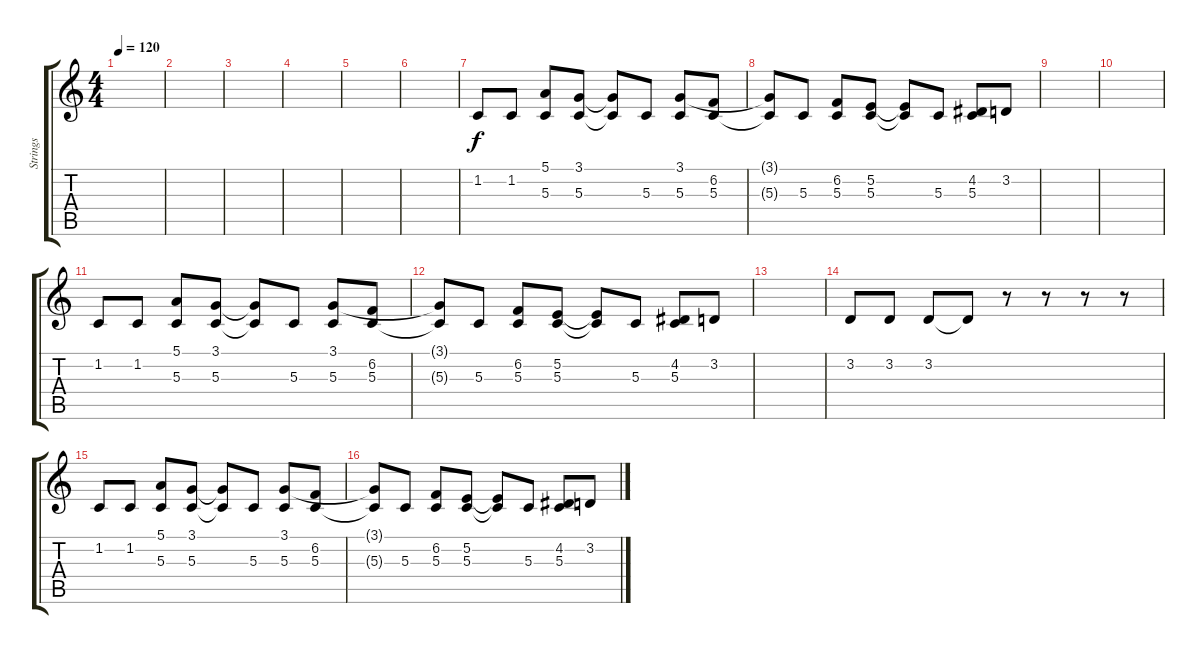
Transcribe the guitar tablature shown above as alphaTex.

\track ("Strings" "Strings") {instrument stringensemble1}
\staff {score tabs}
\tuning (E4 B3 G3 D3 A2 E2) {hide}
\ts (4 4)
\tempo 120
\clef g2
\ks c
|
|
|
|
|
|
1.2.8 1.2.8 (5.1 5.3).8 (3.1 5.3).8 (3.1{t} 5.3{t}).8 5.3.8 (3.1 5.3).8 (6.2 5.3).8 |
(3.1{t} 5.3{t}).8 5.3.8 (6.2 5.3).8 (5.2 5.3).8 (5.2{t} 5.3{t}).8 5.3.8 (4.2 5.3).8 3.2.8 |
|
|
1.2.8 1.2.8 (5.1 5.3).8 (3.1 5.3).8 (3.1{t} 5.3{t}).8 5.3.8 (3.1 5.3).8 (6.2 5.3).8 |
(3.1{t} 5.3{t}).8 5.3.8 (6.2 5.3).8 (5.2 5.3).8 (5.2{t} 5.3{t}).8 5.3.8 (4.2 5.3).8 3.2.8 |
|
3.2.8 3.2.8 3.2.8 3.2{t}.8 r.8 r.8 r.8 r.8 |
1.2.8 1.2.8 (5.1 5.3).8 (3.1 5.3).8 (3.1{t} 5.3{t}).8 5.3.8 (3.1 5.3).8 (6.2 5.3).8 |
(3.1{t} 5.3{t}).8 5.3.8 (6.2 5.3).8 (5.2 5.3).8 (5.2{t} 5.3{t}).8 5.3.8 (4.2 5.3).8 3.2.8
